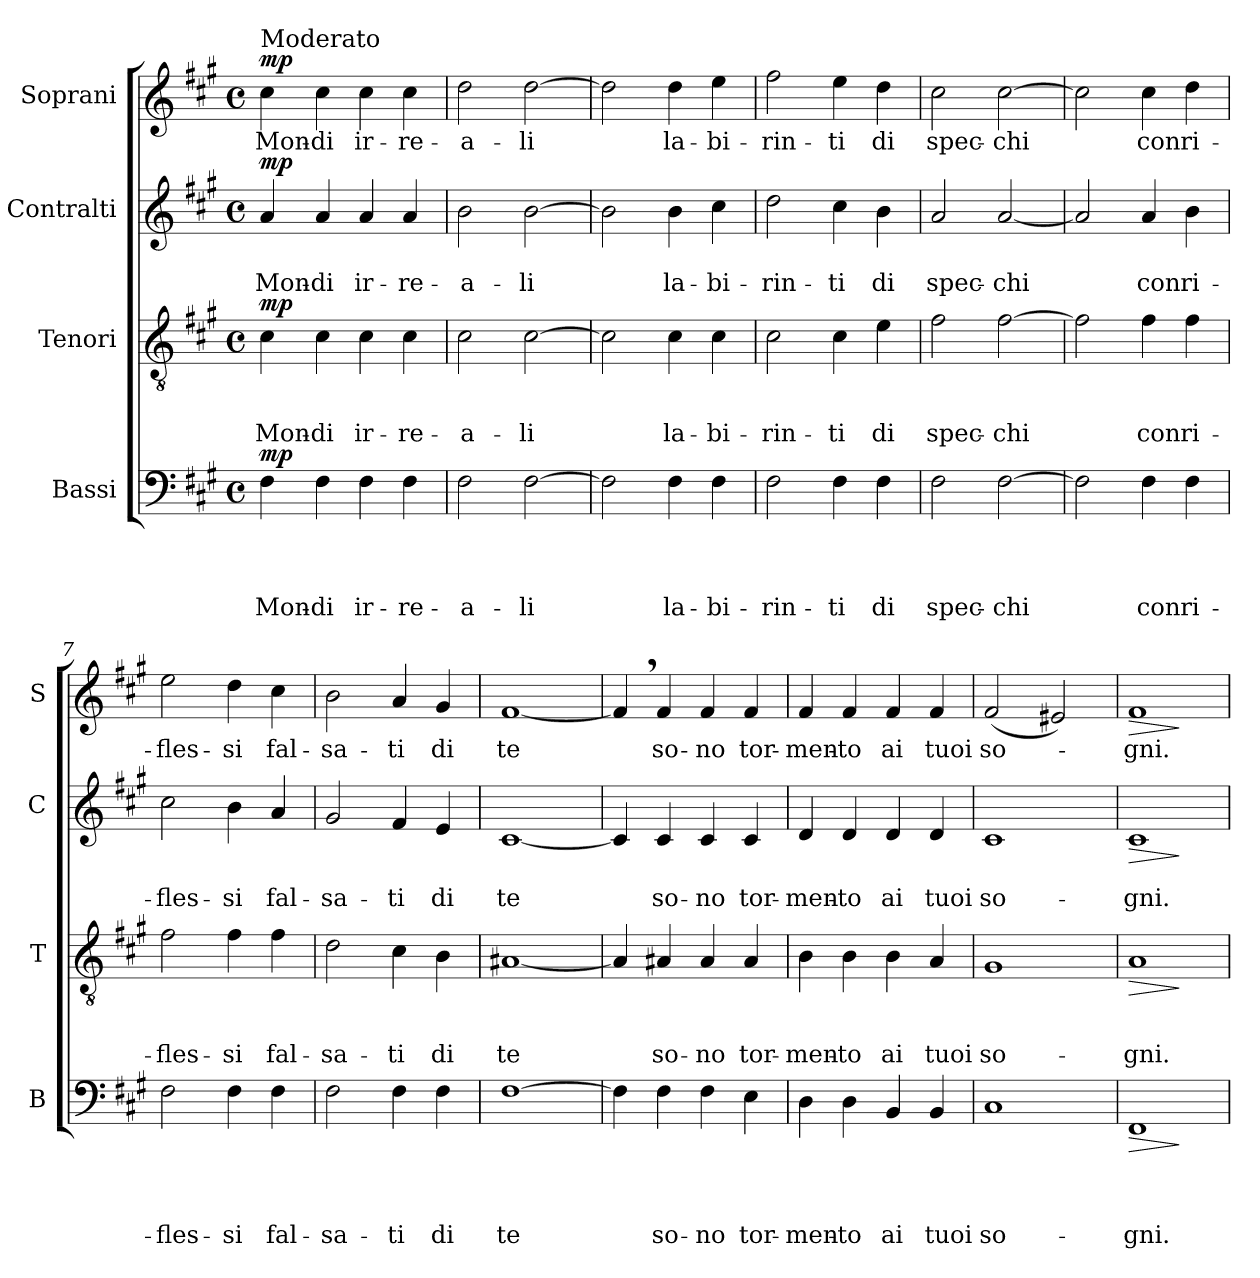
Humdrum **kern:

**kern	**text	**text	**text	**text	**dynam	**kern	**text	**text	**text	**dynam	**kern	**text	**text	**dynam	**kern	**text	**dynam
*part4	*part4	*part4	*part4	*part4	*part4	*part3	*part3	*part3	*part3	*part3	*part2	*part2	*part2	*part2	*part1	*part1	*part1
*staff4	*staff4	*staff4	*staff4	*staff4	*staff4	*staff3	*staff3	*staff3	*staff3	*staff3	*staff2	*staff2	*staff2	*staff2	*staff1	*staff1	*staff1
*I"Bassi	*	*	*	*	*	*I"Tenori	*	*	*	*	*I"Contralti	*	*	*	*I"Soprani	*	*
*I'B	*	*	*	*	*	*I'T	*	*	*	*	*I'C	*	*	*	*I'S	*	*
*clefF4	*	*	*	*	*	*clefGv2	*	*	*	*	*clefG2	*	*	*	*clefG2	*	*
*k[f#c#g#]	*	*	*	*	*	*k[f#c#g#]	*	*	*	*	*k[f#c#g#]	*	*	*	*k[f#c#g#]	*	*
*A:	*	*	*	*	*	*A:	*	*	*	*	*A:	*	*	*	*A:	*	*
*M4/4	*	*	*	*	*	*M4/4	*	*	*	*	*M4/4	*	*	*	*M4/4	*	*
*met(c)	*	*	*	*	*	*met(c)	*	*	*	*	*met(c)	*	*	*	*met(c)	*	*
=1	=1	=1	=1	=1	=1	=1	=1	=1	=1	=1	=1	=1	=1	=1	=1	=1	=1
!	!	!	!	!	!	!	!	!	!	!	!	!	!	!	!LO:TX:a:t=Moderato	!	!
!	!	!	!	!LO:LY:b	!LO:DY:a	!	!	!	!LO:LY:b	!LO:DY:a	!	!	!LO:LY:b	!LO:DY:a	!	!LO:LY:b	!LO:DY:a
4F#\	.	.	.	Mon-	mp	4c#\	.	.	Mon-	mp	4a/	.	Mon-	mp	4cc#\	Mon-	mp
!	!	!	!	!LO:LY:b	!	!	!	!	!LO:LY:b	!	!	!	!LO:LY:b	!	!	!LO:LY:b	!
4F#\	.	.	.	-di	.	4c#\	.	.	-di	.	4a/	.	-di	.	4cc#\	-di	.
!	!	!	!	!LO:LY:b	!	!	!	!	!LO:LY:b	!	!	!	!LO:LY:b	!	!	!LO:LY:b	!
4F#\	.	.	.	ir-	.	4c#\	.	.	ir-	.	4a/	.	ir-	.	4cc#\	ir-	.
!	!	!	!	!LO:LY:b	!	!	!	!	!LO:LY:b	!	!	!	!LO:LY:b	!	!	!LO:LY:b	!
4F#\	.	.	.	-re-	.	4c#\	.	.	-re-	.	4a/	.	-re-	.	4cc#\	-re-	.
=2	=2	=2	=2	=2	=2	=2	=2	=2	=2	=2	=2	=2	=2	=2	=2	=2	=2
!	!	!	!	!LO:LY:b	!	!	!	!	!LO:LY:b	!	!	!	!LO:LY:b	!	!	!LO:LY:b	!
2F#\	.	.	.	-a-	.	2c#\	.	.	-a-	.	2b\	.	-a-	.	2dd\	-a-	.
!	!	!	!	!LO:LY:b	!	!	!	!	!LO:LY:b	!	!	!	!LO:LY:b	!	!	!LO:LY:b	!
[>2F#\	.	.	.	-li	.	[>2c#\	.	.	-li	.	[>2b\	.	-li	.	[>2dd\	-li	.
=3	=3	=3	=3	=3	=3	=3	=3	=3	=3	=3	=3	=3	=3	=3	=3	=3	=3
2F#\]	.	.	.	.	.	2c#\]	.	.	.	.	2b\]	.	.	.	2dd\]	.	.
!	!	!	!	!LO:LY:b	!	!	!	!	!LO:LY:b	!	!	!	!LO:LY:b	!	!	!LO:LY:b	!
4F#\	.	.	.	la-	.	4c#\	.	.	la-	.	4b\	.	la-	.	4dd\	la-	.
!	!	!	!	!LO:LY:b	!	!	!	!	!LO:LY:b	!	!	!	!LO:LY:b	!	!	!LO:LY:b	!
4F#\	.	.	.	-bi-	.	4c#\	.	.	-bi-	.	4cc#\	.	-bi-	.	4ee\	-bi-	.
=4	=4	=4	=4	=4	=4	=4	=4	=4	=4	=4	=4	=4	=4	=4	=4	=4	=4
!	!	!	!	!LO:LY:b	!	!	!	!	!LO:LY:b	!	!	!	!LO:LY:b	!	!	!LO:LY:b	!
2F#\	.	.	.	-rin-	.	2c#\	.	.	-rin-	.	2dd\	.	-rin-	.	2ff#\	-rin-	.
!	!	!	!	!LO:LY:b	!	!	!	!	!LO:LY:b	!	!	!	!LO:LY:b	!	!	!LO:LY:b	!
4F#\	.	.	.	-ti	.	4c#\	.	.	-ti	.	4cc#\	.	-ti	.	4ee\	-ti	.
!	!	!	!	!LO:LY:b	!	!	!	!	!LO:LY:b	!	!	!	!LO:LY:b	!	!	!LO:LY:b	!
4F#\	.	.	.	di	.	4e\	.	.	di	.	4b\	.	di	.	4dd\	di	.
!!LO:LB:g=z
=5	=5	=5	=5	=5	=5	=5	=5	=5	=5	=5	=5	=5	=5	=5	=5	=5	=5
!	!	!	!	!LO:LY:b	!	!	!	!	!LO:LY:b	!	!	!	!LO:LY:b	!	!	!LO:LY:b	!
2F#\	.	.	.	spec-	.	2f#\	.	.	spec-	.	2a/	.	spec-	.	2cc#\	spec-	.
!	!	!	!	!LO:LY:b	!	!	!	!	!LO:LY:b	!	!	!	!LO:LY:b	!	!	!LO:LY:b	!
[>2F#\	.	.	.	-chi	.	[>2f#\	.	.	-chi	.	[<2a/	.	-chi	.	[>2cc#\	-chi	.
=6	=6	=6	=6	=6	=6	=6	=6	=6	=6	=6	=6	=6	=6	=6	=6	=6	=6
2F#\]	.	.	.	.	.	2f#\]	.	.	.	.	2a/]	.	.	.	2cc#\]	.	.
!	!	!	!	!LO:LY:b	!	!	!	!	!LO:LY:b	!	!	!	!LO:LY:b	!	!	!LO:LY:b	!
4F#\	.	.	.	con	.	4f#\	.	.	con	.	4a/	.	con	.	4cc#\	con	.
!	!	!	!	!LO:LY:b	!	!	!	!	!LO:LY:b	!	!	!	!LO:LY:b	!	!	!LO:LY:b	!
4F#\	.	.	.	ri-	.	4f#\	.	.	ri-	.	4b\	.	ri-	.	4dd\	ri-	.
=7	=7	=7	=7	=7	=7	=7	=7	=7	=7	=7	=7	=7	=7	=7	=7	=7	=7
!	!	!	!	!LO:LY:b	!	!	!	!	!LO:LY:b	!	!	!	!LO:LY:b	!	!	!LO:LY:b	!
2F#\	.	.	.	-fles-	.	2f#\	.	.	-fles-	.	2cc#\	.	-fles-	.	2ee\	-fles-	.
!	!	!	!	!LO:LY:b	!	!	!	!	!LO:LY:b	!	!	!	!LO:LY:b	!	!	!LO:LY:b	!
4F#\	.	.	.	-si	.	4f#\	.	.	-si	.	4b\	.	-si	.	4dd\	-si	.
!	!	!	!	!LO:LY:b	!	!	!	!	!LO:LY:b	!	!	!	!LO:LY:b	!	!	!LO:LY:b	!
4F#\	.	.	.	fal-	.	4f#\	.	.	fal-	.	4a/	.	fal-	.	4cc#\	fal-	.
=8	=8	=8	=8	=8	=8	=8	=8	=8	=8	=8	=8	=8	=8	=8	=8	=8	=8
!	!	!	!	!LO:LY:b	!	!	!	!	!LO:LY:b	!	!	!	!LO:LY:b	!	!	!LO:LY:b	!
2F#\	.	.	.	-sa-	.	2d\	.	.	-sa-	.	2g#/	.	-sa-	.	2b\	-sa-	.
!	!	!	!	!LO:LY:b	!	!	!	!	!LO:LY:b	!	!	!	!LO:LY:b	!	!	!LO:LY:b	!
4F#\	.	.	.	-ti	.	4c#\	.	.	-ti	.	4f#/	.	-ti	.	4a/	-ti	.
!	!	!	!	!LO:LY:b	!	!	!	!	!LO:LY:b	!	!	!	!LO:LY:b	!	!	!LO:LY:b	!
4F#\	.	.	.	di	.	4B\	.	.	di	.	4e/	.	di	.	4g#/	di	.
!!LO:PB:g=z
=9	=9	=9	=9	=9	=9	=9	=9	=9	=9	=9	=9	=9	=9	=9	=9	=9	=9
!	!	!	!	!LO:LY:b	!	!	!	!	!LO:LY:b	!	!	!	!LO:LY:b	!	!	!LO:LY:b	!
[>1F#	.	.	.	te	.	[<1A#X	.	.	te	.	[<1c#	.	te	.	[<1f#	te	.
=10	=10	=10	=10	=10	=10	=10	=10	=10	=10	=10	=10	=10	=10	=10	=10	=10	=10
4F#\]	.	.	.	.	.	4A#/]	.	.	.	.	4c#/]	.	.	.	4f#,>/]	.	.
!	!	!	!	!LO:LY:b	!	!	!	!	!LO:LY:b	!	!	!	!LO:LY:b	!	!	!LO:LY:b	!
4F#\	.	.	.	so-	.	4A#X/	.	.	so-	.	4c#/	.	so-	.	4f#/	so-	.
!	!	!	!	!LO:LY:b	!	!	!	!	!LO:LY:b	!	!	!	!LO:LY:b	!	!	!LO:LY:b	!
4F#\	.	.	.	-no	.	4A#/	.	.	-no	.	4c#/	.	-no	.	4f#/	-no	.
!	!	!	!	!LO:LY:b	!	!	!	!	!LO:LY:b	!	!	!	!LO:LY:b	!	!	!LO:LY:b	!
4E\	.	.	.	tor-	.	4A#/	.	.	tor-	.	4c#/	.	tor-	.	4f#/	tor-	.
=11	=11	=11	=11	=11	=11	=11	=11	=11	=11	=11	=11	=11	=11	=11	=11	=11	=11
!	!	!	!	!LO:LY:b	!	!	!	!	!LO:LY:b	!	!	!	!LO:LY:b	!	!	!LO:LY:b	!
4D\	.	.	.	-men-	.	4B\	.	.	-men-	.	4d/	.	-men-	.	4f#/	-men-	.
!	!	!	!	!LO:LY:b	!	!	!	!	!LO:LY:b	!	!	!	!LO:LY:b	!	!	!LO:LY:b	!
4D\	.	.	.	-to	.	4B\	.	.	-to	.	4d/	.	-to	.	4f#/	-to	.
!	!	!	!	!LO:LY:b	!	!	!	!	!LO:LY:b	!	!	!	!LO:LY:b	!	!	!LO:LY:b	!
4BB/	.	.	.	ai	.	4B\	.	.	ai	.	4d/	.	ai	.	4f#/	ai	.
!	!	!	!	!LO:LY:b	!	!	!	!	!LO:LY:b	!	!	!	!LO:LY:b	!	!	!LO:LY:b	!
4BB/	.	.	.	tuoi	.	4A/	.	.	tuoi	.	4d/	.	tuoi	.	4f#/	tuoi	.
=12	=12	=12	=12	=12	=12	=12	=12	=12	=12	=12	=12	=12	=12	=12	=12	=12	=12
!	!	!	!	!LO:LY:b	!	!	!	!	!LO:LY:b	!	!	!	!LO:LY:b	!	!	!LO:LY:b	!
1C#	.	.	.	so-	.	1G#	.	.	so-	.	1c#	.	so-	.	(<2f#/	so-	.
.	.	.	.	.	.	.	.	.	.	.	.	.	.	.	2e#X/)	.	.
!!LO:PB:g=z
=13	=13	=13	=13	=13	=13	=13	=13	=13	=13	=13	=13	=13	=13	=13	=13	=13	=13
!	!	!	!	!LO:LY:b	!LO:HP:b	!	!	!	!LO:LY:b	!LO:HP:b	!	!	!LO:LY:b	!LO:HP:b	!	!LO:LY:b	!LO:HP:b
1FF#	.	.	.	-gni.	>	1A	.	.	-gni.	>	1c#	.	-gni.	>	1f#	-gni.	>
.	.	.	.	.	]	.	.	.	.	]	.	.	.	]	.	.	]
=	=	=	=	=	=	=	=	=	=	=	=	=	=	=	=	=	=
*-	*-	*-	*-	*-	*-	*-	*-	*-	*-	*-	*-	*-	*-	*-	*-	*-	*-
